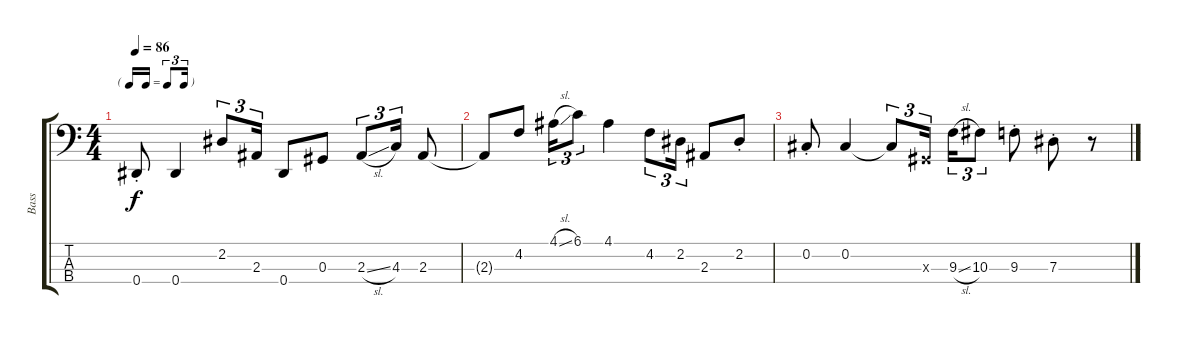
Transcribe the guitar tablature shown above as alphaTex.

\track ("Bass" "Bass") {instrument electricbassfinger bank 177}
\staff {score tabs}
\tuning (Gb2 Db2 Ab1 Eb1) {hide}
\ts (4 4)
\tf triplet16th
\tempo 86
\clef f4
\ks c
0.4{st}.8{dy f} 0.4.4 2.2.8{tu (3 2)} 2.3.16{tu (3 2)} 0.4.8 0.3.8 2.3{sl}.8{tu (3 2)} 4.3.16{tu (3 2)} 2.3.8 |
2.3{t}.8 4.2.8 4.1{sl}.16{tu (3 2)} 6.1.8{tu (3 2)} 4.1.4 4.2.8{tu (3 2)} 2.2.16{tu (3 2)} 2.3.8 2.2{st}.8 |
0.2{st}.8 0.2.4 0.2{t}.8{tu (3 2)} 0.3{x}.16{tu (3 2)} 9.3{sl}.16{tu (3 2)} 10.3.8{tu (3 2)} 9.3{st}.8 7.3{st}.8 r.8
